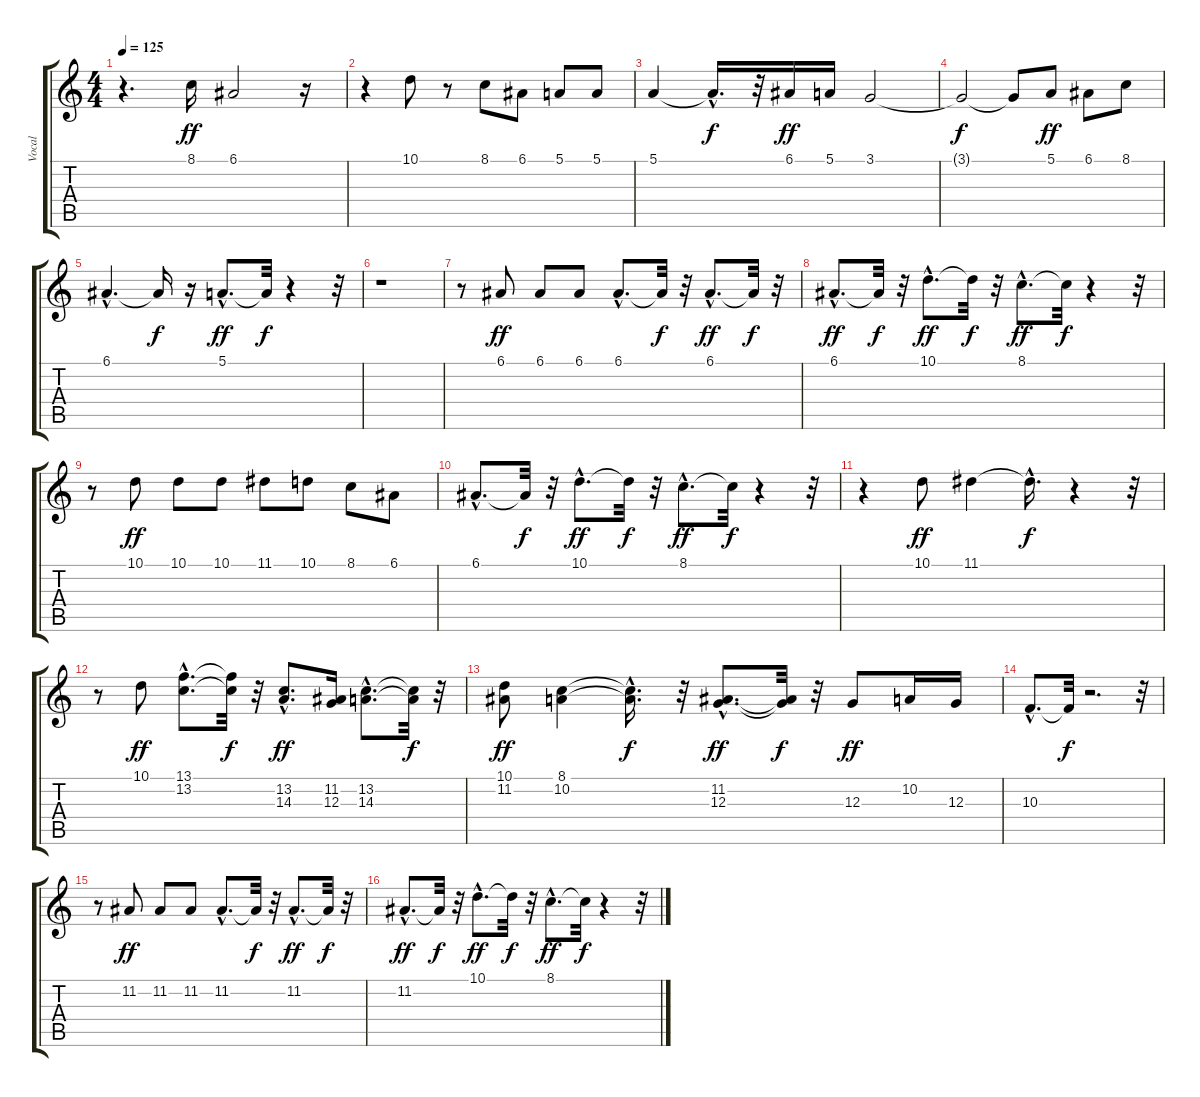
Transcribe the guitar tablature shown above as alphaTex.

\track ("Vocal" "Vocal") {instrument flute}
\staff {score tabs}
\tuning (E4 B3 G3 D3 A2 E2) {hide}
\ts (4 4)
\tempo 125
\clef g2
\ks c
r.4{d dy f} 8.1.16{dy ff} 6.1.2 r.16 |
r.4 10.1.8 r.8 8.1.8 6.1.8 5.1.8 5.1.8 |
5.1.4 5.1{hac t}.16{d dy f} r.32 6.1.16{dy ff} 5.1.16 3.1.2 |
3.1{t}.2{dy f} 3.1{t}.8 5.1.8{dy ff} 6.1.8 8.1.8 |
6.1{hac}.4{d} 6.1{t}.16{dy f} r.16 5.1{hac}.8{d dy ff} 5.1{t}.32{dy f} r.4 r.32 |
r.1 |
r.8 6.1.8{dy ff} 6.1.8 6.1.8 6.1{hac}.8{d} 6.1{t}.32{dy f} r.32 6.1{hac}.8{d dy ff} 6.1{t}.32{dy f} r.32 |
6.1{hac}.8{d dy ff} 6.1{t}.32{dy f} r.32 10.1{hac}.8{d dy ff} 10.1{t}.32{dy f} r.32 8.1{hac}.8{d dy ff} 8.1{t}.32{dy f} r.4 r.32 |
r.8 10.1.8{dy ff} 10.1.8 10.1.8 11.1.8 10.1.8 8.1.8 6.1.8 |
6.1{hac}.8{d} 6.1{t}.32{dy f} r.32 10.1{hac}.8{d dy ff} 10.1{t}.32{dy f} r.32 8.1{hac}.8{d dy ff} 8.1{t}.32{dy f} r.4 r.32 |
r.4 10.1.8{dy ff} 11.1.4 11.1{hac t}.16{d dy f} r.4 r.32 |
r.8 10.1.8{dy ff} (13.1{hac} 13.2{hac}).8{d} (13.1{t} 13.2{t}).32{dy f} r.32 (13.2{hac} 14.3{hac}).8{d dy ff} (11.2 12.3).16 (13.2{hac} 14.3{hac}).8{d} (13.2{t} 14.3{t}).32{dy f} r.32 |
(10.1 11.2).8{dy ff} (8.1 10.2).4 (8.1{hac t} 10.2{hac t}).16{d dy f} r.32 (11.2{hac} 12.3{hac}).8{d dy ff} (11.2{t} 12.3{t}).32{dy f} r.32 12.3.8{dy ff} 10.2.16 12.3.16 |
10.3{hac}.8{d} 10.3{t}.32{dy f} r.2{d} r.32 |
r.8 11.2.8{dy ff} 11.2.8 11.2.8 11.2{hac}.8{d} 11.2{t}.32{dy f} r.32 11.2{hac}.8{d dy ff} 11.2{t}.32{dy f} r.32 |
11.2{hac}.8{d dy ff} 11.2{t}.32{dy f} r.32 10.1{hac}.8{d dy ff} 10.1{t}.32{dy f} r.32 8.1{hac}.8{d dy ff} 8.1{t}.32{dy f} r.4 r.32
